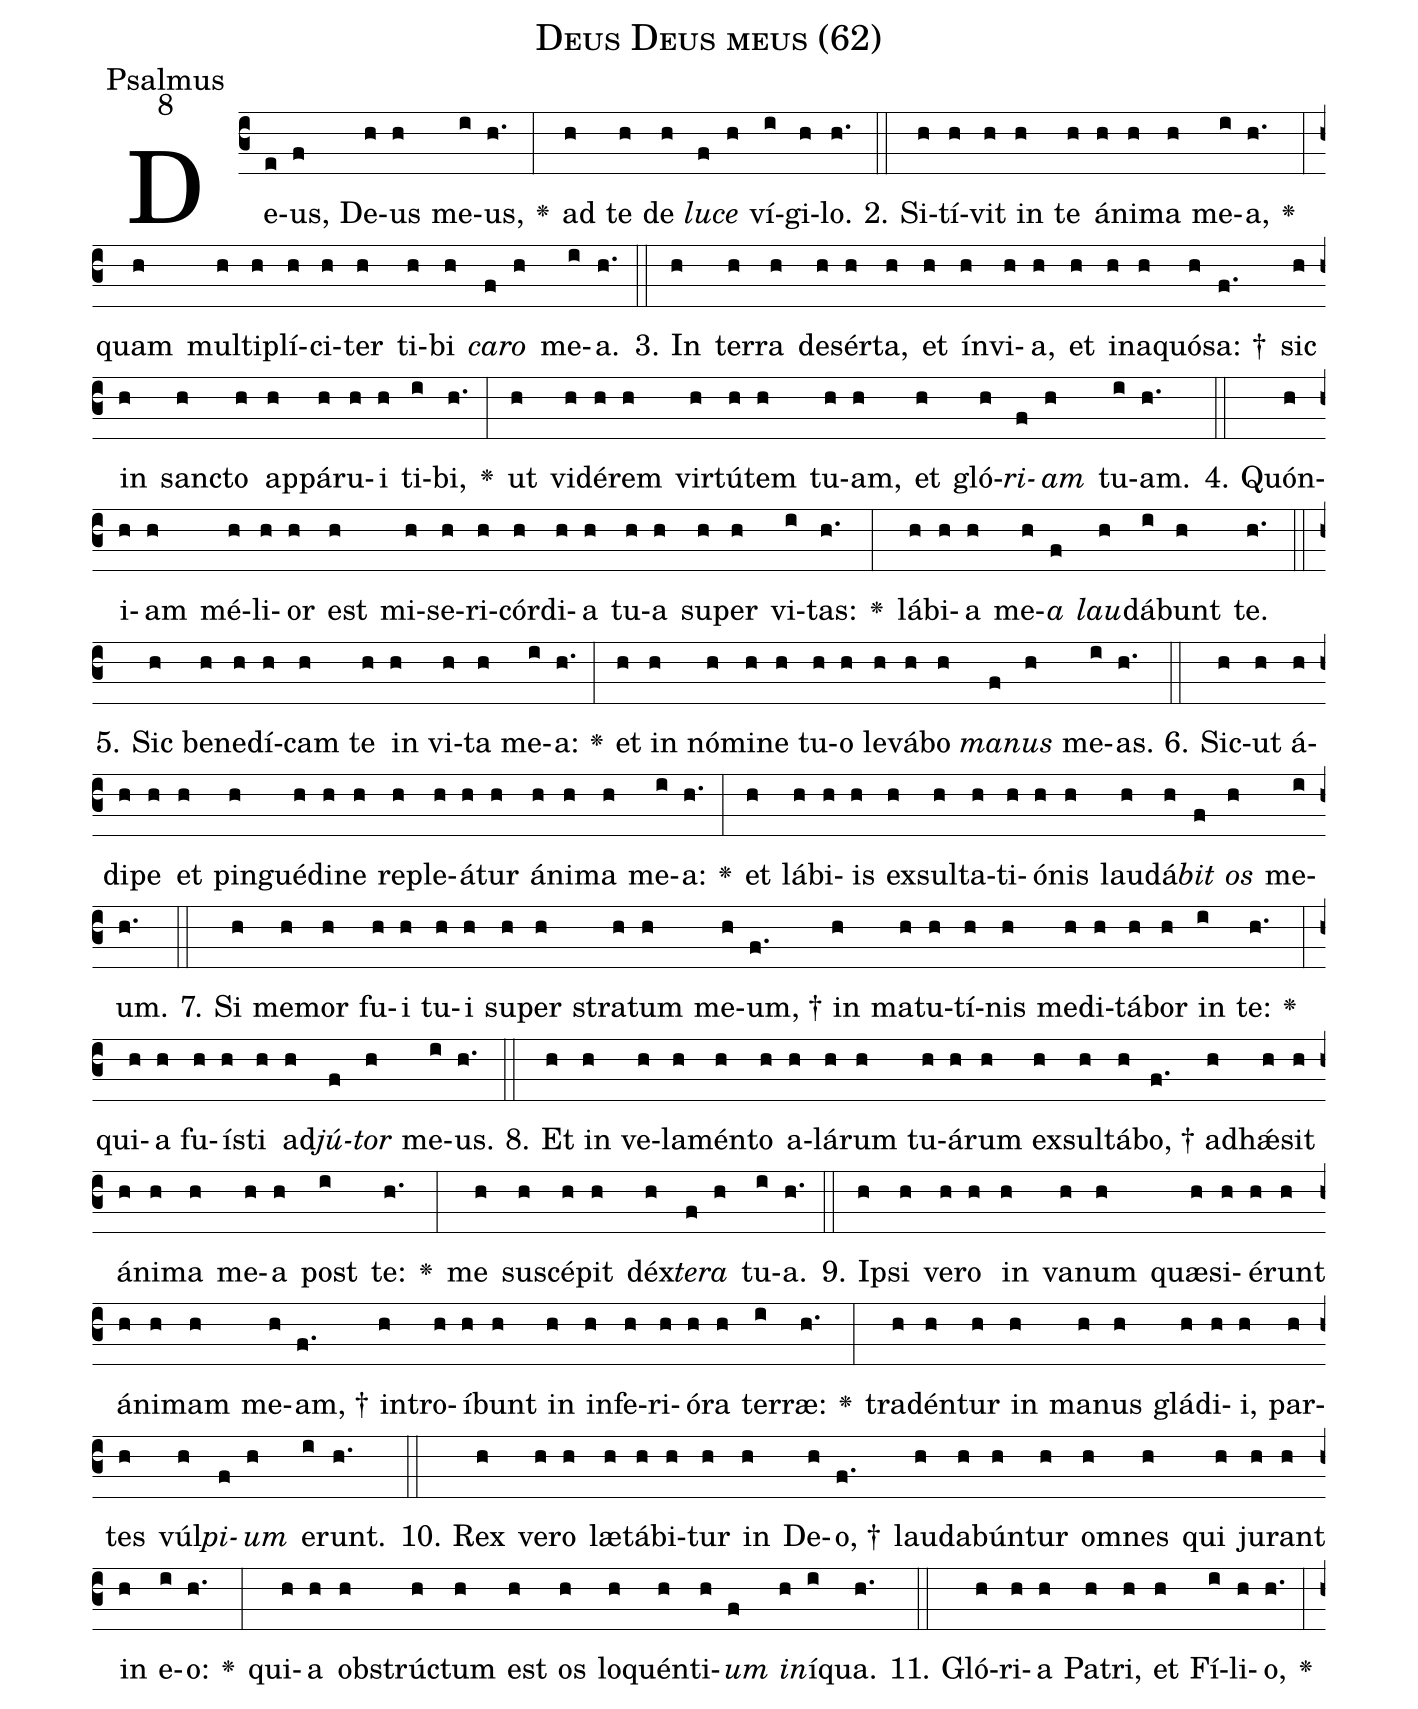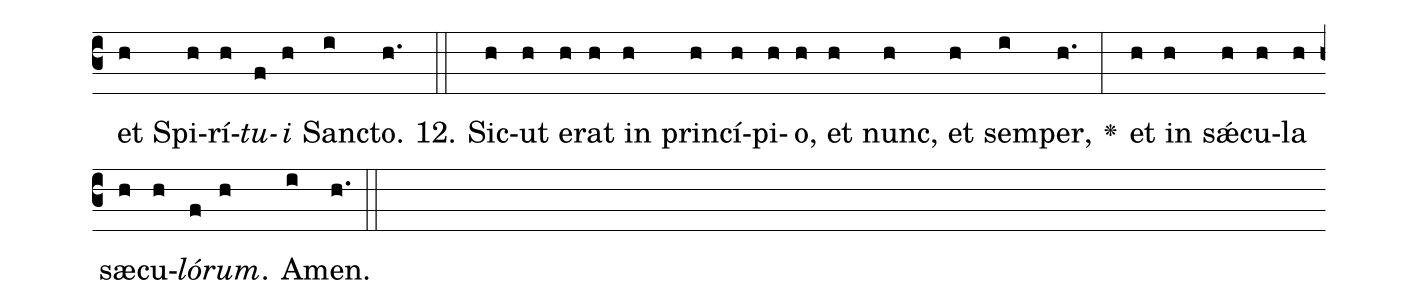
name:Deus Deus meus (62);
office-part:Psalmus;
mode:8;
%%
(c3)De(e)us,(f) De(h)us(h) me(i)us,(h.) <v>\greheightstar</v>(:) ad(h) te(h) de(h) <i>lu</i>(f)<i>ce</i>(h) ví(i)gi(h)lo.(h.) (::)
2. Si(h)tí(h)vit(h) in(h) te(h) á(h)ni(h)ma(h) me(i)a,(h.) <v>\greheightstar</v>(:) quam(h) mul(h)ti(h)plí(h)ci(h)ter(h) ti(h)bi(h) <i>ca</i>(f)<i>ro</i>(h) me(i)a.(h.) (::)
3. In(h) ter(h)ra(h) de(h)sér(h)ta,(h) et(h) ín(h)vi(h)a,(h) et(h) in(h)a(h)quó(h)sa: †(f.) sic(h) in(h) sanc(h)to(h) ap(h)pá(h)ru(h)i(h) ti(i)bi,(h.) <v>\greheightstar</v>(:) ut(h) vi(h)dé(h)rem(h) vir(h)tú(h)tem(h) tu(h)am,(h) et(h) gló(h)<i>ri</i>(f)<i>am</i>(h) tu(i)am.(h.) (::)
4. Quón(h)i(h)am(h) mé(h)li(h)or(h) est(h) mi(h)se(h)ri(h)cór(h)di(h)a(h) tu(h)a(h) su(h)per(h) vi(i)tas:(h.) <v>\greheightstar</v>(:) lá(h)bi(h)a(h) me(h)<i>a</i>(f) <i>lau</i>(h)dá(i)bunt(h) te.(h.) (::)
5. Sic(h) be(h)ne(h)dí(h)cam(h) te(h) in(h) vi(h)ta(h) me(i)a:(h.) <v>\greheightstar</v>(:) et(h) in(h) nó(h)mi(h)ne(h) tu(h)o(h) le(h)vá(h)bo(h) <i>ma</i>(f)<i>nus</i>(h) me(i)as.(h.) (::)
6. Sic(h)ut(h) á(h)di(h)pe(h) et(h) pin(h)gué(h)di(h)ne(h) re(h)ple(h)á(h)tur(h) á(h)ni(h)ma(h) me(i)a:(h.) <v>\greheightstar</v>(:) et(h) lá(h)bi(h)is(h) ex(h)sul(h)ta(h)ti(h)ó(h)nis(h) lau(h)dá(h)<i>bit</i>(f) <i>os</i>(h) me(i)um.(h.) (::)
7. Si(h) me(h)mor(h) fu(h)i(h) tu(h)i(h) su(h)per(h) stra(h)tum(h) me(h)um, †(f.) in(h) ma(h)tu(h)tí(h)nis(h) me(h)di(h)tá(h)bor(h) in(i) te:(h.) <v>\greheightstar</v>(:) qui(h)a(h) fu(h)ís(h)ti(h) ad(h)<i>jú</i>(f)<i>tor</i>(h) me(i)us.(h.) (::)
8. Et(h) in(h) ve(h)la(h)mén(h)to(h) a(h)lá(h)rum(h) tu(h)á(h)rum(h) ex(h)sul(h)tá(h)bo, †(f.) ad(h)hǽ(h)sit(h) á(h)ni(h)ma(h) me(h)a(h) post(i) te:(h.) <v>\greheightstar</v>(:) me(h) su(h)scé(h)pit(h) déx(h)<i>te</i>(f)<i>ra</i>(h) tu(i)a.(h.) (::)
9. Ip(h)si(h) ve(h)ro(h) in(h) va(h)num(h) quæ(h)si(h)é(h)runt(h) á(h)ni(h)mam(h) me(h)am, †(f.) in(h)tro(h)í(h)bunt(h) in(h) in(h)fe(h)ri(h)ó(h)ra(h) ter(i)ræ:(h.) <v>\greheightstar</v>(:) tra(h)dén(h)tur(h) in(h) ma(h)nus(h) glá(h)di(h)i,(h) par(h)tes(h) vúl(h)<i>pi</i>(f)<i>um</i>(h) e(i)runt.(h.) (::)
10. Rex(h) ve(h)ro(h) læ(h)tá(h)bi(h)tur(h) in(h) De(h)o, †(f.) lau(h)da(h)bún(h)tur(h) om(h)nes(h) qui(h) ju(h)rant(h) in(h) e(i)o:(h.) <v>\greheightstar</v>(:) qui(h)a(h) ob(h)strúc(h)tum(h) est(h) os(h) lo(h)quén(h)ti(h)<i>um</i>(f) <i>in</i>(h)í(i)qua.(h.) (::)
11. Gló(h)ri(h)a(h) Pa(h)tri,(h) et(h) Fí(i)li(h)o,(h.) <v>\greheightstar</v>(:) et(h) Spi(h)rí(h)<i>tu</i>(f)<i>i</i>(h) Sanc(i)to.(h.) (::)
12. Sic(h)ut(h) e(h)rat(h) in(h) prin(h)cí(h)pi(h)o,(h) et(h) nunc,(h) et(h) sem(i)per,(h.) <v>\greheightstar</v>(:) et(h) in(h) sǽ(h)cu(h)la(h) sæ(h)cu(h)<i>ló</i>(f)<i>rum</i>.(h) A(i)men.(h.) (::)
